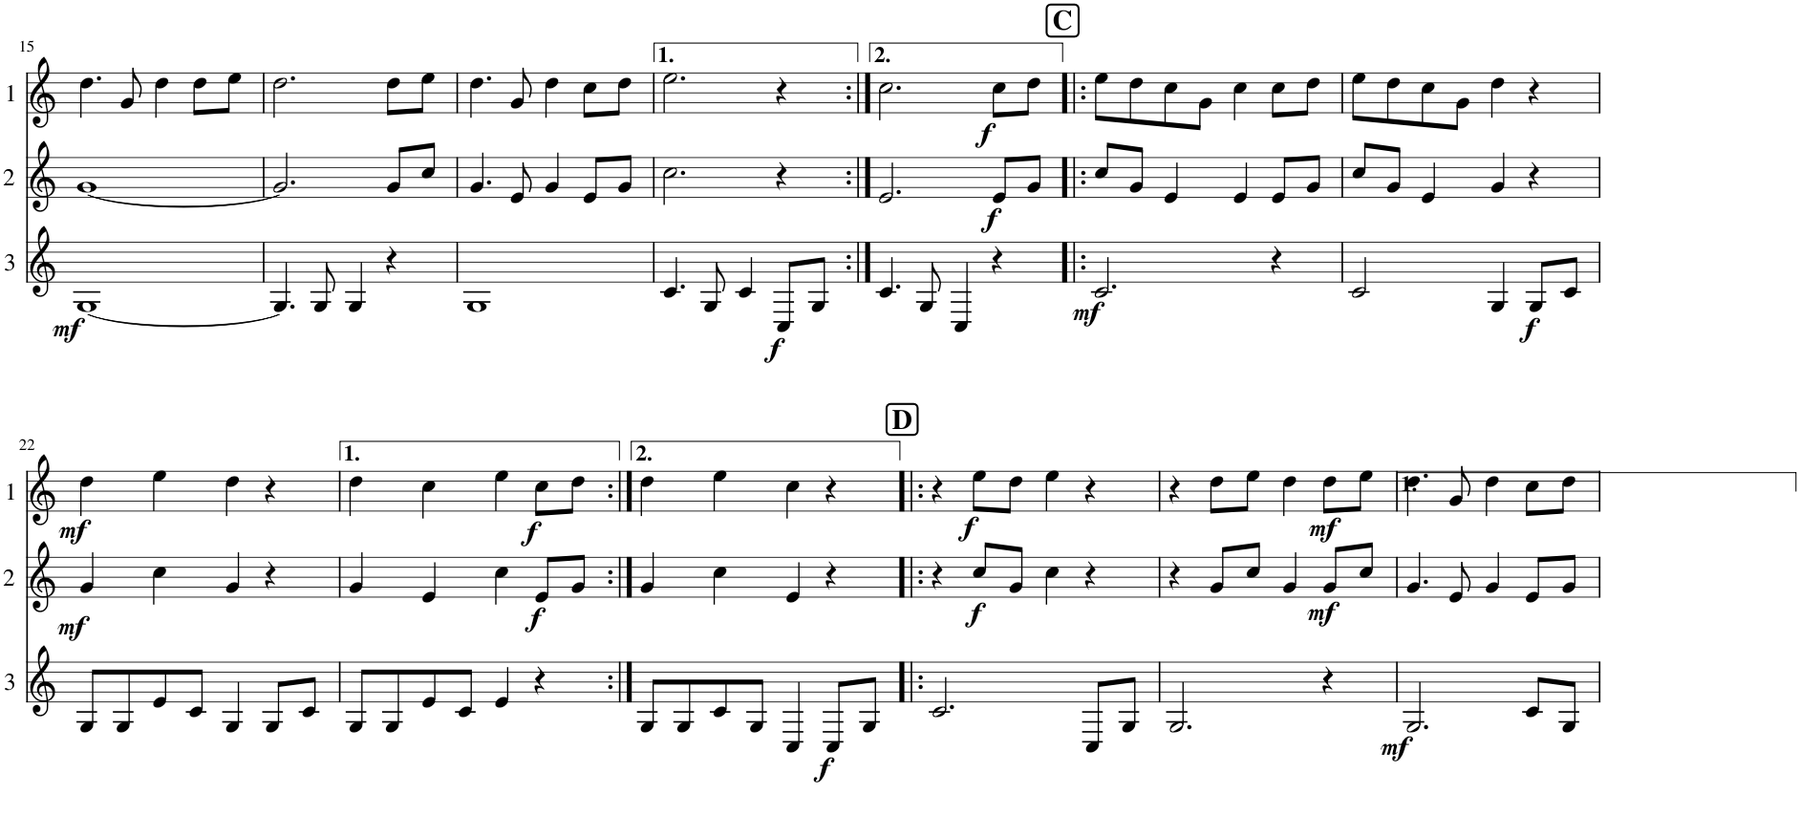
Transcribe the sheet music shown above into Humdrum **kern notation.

**kern	**dynam	**kern	**dynam	**kern	**dynam
*part3	*part3	*part2	*part2	*part1	*part1
*staff3	*staff3	*staff2	*staff2	*staff1	*staff1
*I"Cor 3	*	*I"Cor 2	*	*I"Cor 1	*
!!LO:PB:g=z
*clefG2	*	*clefG2	*	*clefG2	*
*Trd4c7	*	*Trd4c7	*	*Trd4c7	*
*k[]	*	*k[]	*	*k[]	*
*M4/4	*	*M4/4	*	*M4/4	*
=15	=15	=15	=15	=15	=15
!	!LO:DY:b	!	!	!	!
[1G	mf	[1g	.	4.dd\	.
.	.	.	.	8g/	.
.	.	.	.	4dd\	.
.	.	.	.	8dd\L	.
.	.	.	.	8ee\J	.
=16	=16	=16	=16	=16	=16
4.G/]	.	2.g/]	.	2.dd\	.
8G/	.	.	.	.	.
4G/	.	.	.	.	.
4r	.	8g/L	.	8dd\L	.
.	.	8cc/J	.	8ee\J	.
=17	=17	=17	=17	=17	=17
1G	.	4.g/	.	4.dd\	.
.	.	8e/	.	8g/	.
.	.	4g/	.	4dd\	.
.	.	8e/L	.	8cc\L	.
.	.	8g/J	.	8dd\J	.
=18	=18	=18	=18	=18	=18
4.c/	.	2.cc\	.	2.ee\	.
8G/	.	.	.	.	.
4c/	.	.	.	.	.
!	!LO:DY:b	!	!	!	!
8C/L	f	4r	.	4r	.
8G/J	.	.	.	.	.
=19:|!	=19:|!	=19:|!	=19:|!	=19:|!	=19:|!
4.c/	.	2.e/	.	2.cc\	.
8G/	.	.	.	.	.
4C/	.	.	.	.	.
!	!	!	!LO:DY:b	!	!LO:DY:b
4r	.	8e/L	f	8cc\L	f
.	.	8g/J	.	8dd\J	.
!!LO:REH:place=s1:a:B:cj:fs=14:t=C
=20!|:	=20!|:	=20!|:	=20!|:	=20!|:	=20!|:
!	!LO:DY:b	!	!	!	!
2.c/	mf	8cc/L	.	8ee\L	.
.	.	8g/J	.	8dd\	.
.	.	4e/	.	8cc\	.
.	.	.	.	8g\J	.
.	.	4e/	.	4cc\	.
4r	.	8e/L	.	8cc\L	.
.	.	8g/J	.	8dd\J	.
=21	=21	=21	=21	=21	=21
2c/	.	8cc/L	.	8ee\L	.
.	.	8g/J	.	8dd\	.
.	.	4e/	.	8cc\	.
.	.	.	.	8g\J	.
4G/	.	4g/	.	4dd\	.
!	!LO:DY:b	!	!	!	!
8G/L	f	4r	.	4r	.
8c/J	.	.	.	.	.
!!LO:LB:g=z
=22	=22	=22	=22	=22	=22
!	!	!	!LO:DY:b	!	!LO:DY:b
8G/L	.	4g/	mf	4dd\	mf
8G/	.	.	.	.	.
8e/	.	4cc\	.	4ee\	.
8c/J	.	.	.	.	.
4G/	.	4g/	.	4dd\	.
8G/L	.	4r	.	4r	.
8c/J	.	.	.	.	.
=23	=23	=23	=23	=23	=23
8G/L	.	4g/	.	4dd\	.
8G/	.	.	.	.	.
8e/	.	4e/	.	4cc\	.
8c/J	.	.	.	.	.
4e/	.	4cc\	.	4ee\	.
!	!	!	!LO:DY:b	!	!LO:DY:b
4r	.	8e/L	f	8cc\L	f
.	.	8g/J	.	8dd\J	.
=24:|!	=24:|!	=24:|!	=24:|!	=24:|!	=24:|!
8G/L	.	4g/	.	4dd\	.
8G/	.	.	.	.	.
8c/	.	4cc\	.	4ee\	.
8G/J	.	.	.	.	.
4C/	.	4e/	.	4cc\	.
!	!LO:DY:b	!	!	!	!
8C/L	f	4r	.	4r	.
8G/J	.	.	.	.	.
!!LO:REH:place=s1:a:B:cj:fs=14:t=D
=25!|:	=25!|:	=25!|:	=25!|:	=25!|:	=25!|:
2.c/	.	4r	.	4r	.
!	!	!	!LO:DY:b	!	!LO:DY:b
.	.	8cc/L	f	8ee\L	f
.	.	8g/J	.	8dd\J	.
.	.	4cc\	.	4ee\	.
8C/L	.	4r	.	4r	.
8G/J	.	.	.	.	.
=26	=26	=26	=26	=26	=26
2.G/	.	4r	.	4r	.
.	.	8g/L	.	8dd\L	.
.	.	8cc/J	.	8ee\J	.
.	.	4g/	.	4dd\	.
!	!	!	!LO:DY:b	!	!LO:DY:b
4r	.	8g/L	mf	8dd\L	mf
.	.	8cc/J	.	8ee\J	.
=27	=27	=27	=27	=27	=27
!	!LO:DY:b	!	!	!	!
2.G/	mf	4.g/	.	4.dd\	.
.	.	8e/	.	8g/	.
.	.	4g/	.	4dd\	.
8c/L	.	8e/L	.	8cc\L	.
8G/J	.	8g/J	.	8dd\J	.
=	=	=	=	=	=
*-	*-	*-	*-	*-	*-
